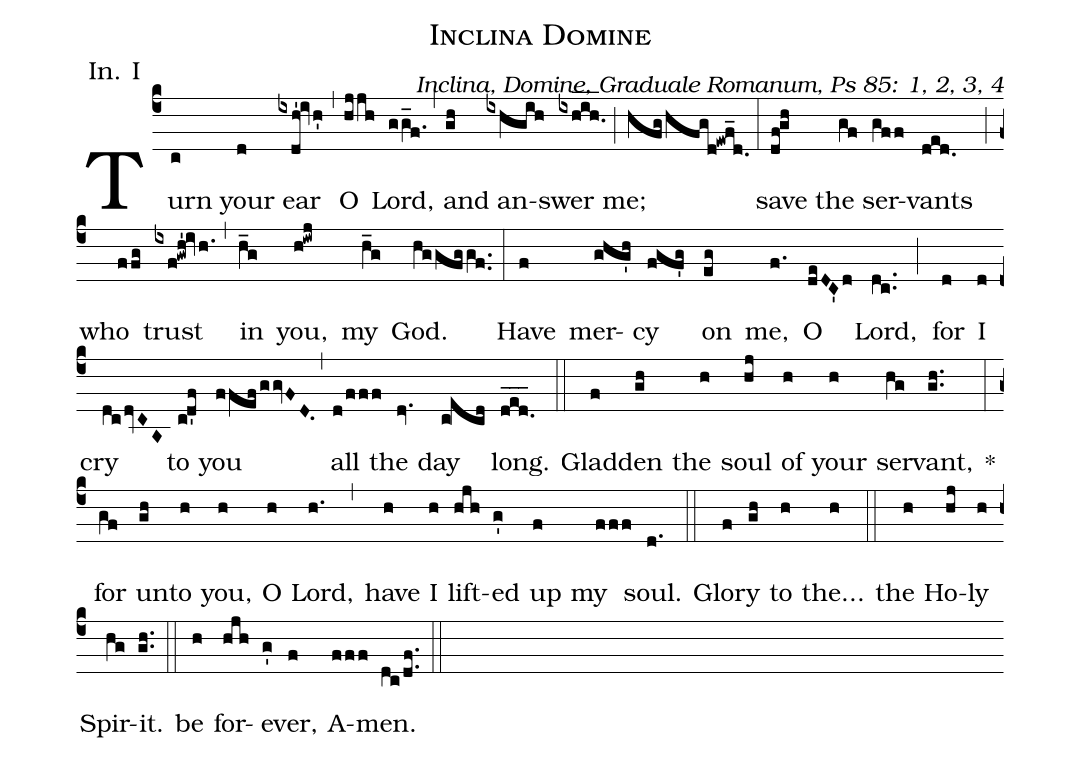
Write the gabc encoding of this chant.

name: Inclina Domine;
office-part: Introitus;
mode: 1;
commentary: Inclina, Domine, Graduale Romanum, Ps 85: 1, 2, 3, 4;
annotation: In. I;
%%
(c4)Turn(c) your(d) ear(ixdh'!iv/h') (,) O(hjjh) Lord,(gg_f.) (,) and(gh) an(ixhgih)swer(ixhih___.) (;) me;(hfg/hfgd!ewf_d.) (:)
save(df!gh) the(gf) ser(gff)vants(ded.) (;) who(ffg) trust(ixf!gwh'!ivh.) (,) in(h_g) you,(h!iwj) my(h_g) God.(hggfggf..) (:)
Have(f) mer(ghg'h)cy(fgf'g) on(eg) me,(f.) O(deDC'd) Lord,(dc..) (;) for(d) I(d) cry(dcdv[ll:1]/CA) to(cd'f) you(ffefggvFD.) (,) all(d/fff) the(dv.) day(c!ecd) long.(ded___.) (::)

Glad(f)den(gh) the(h) soul(hj) of(h) your(h) ser(hg)vant,(gh..) * (:) for(gf)
un(gh)to(h) you,(h) O(h) Lord,(h.) (,) have(h) I(h) lift(hjh)ed(g') up(f) my(fff) soul.(d.) (::)

Glo(f)ry(gh) to(h) the...(h) (::) the(h) Ho(hj)ly(h) Spir(hg)it.(gh..) (::) be(h) for(hjh)ev(g')er,(f) A(fff)men.(dc/df..) (::)
